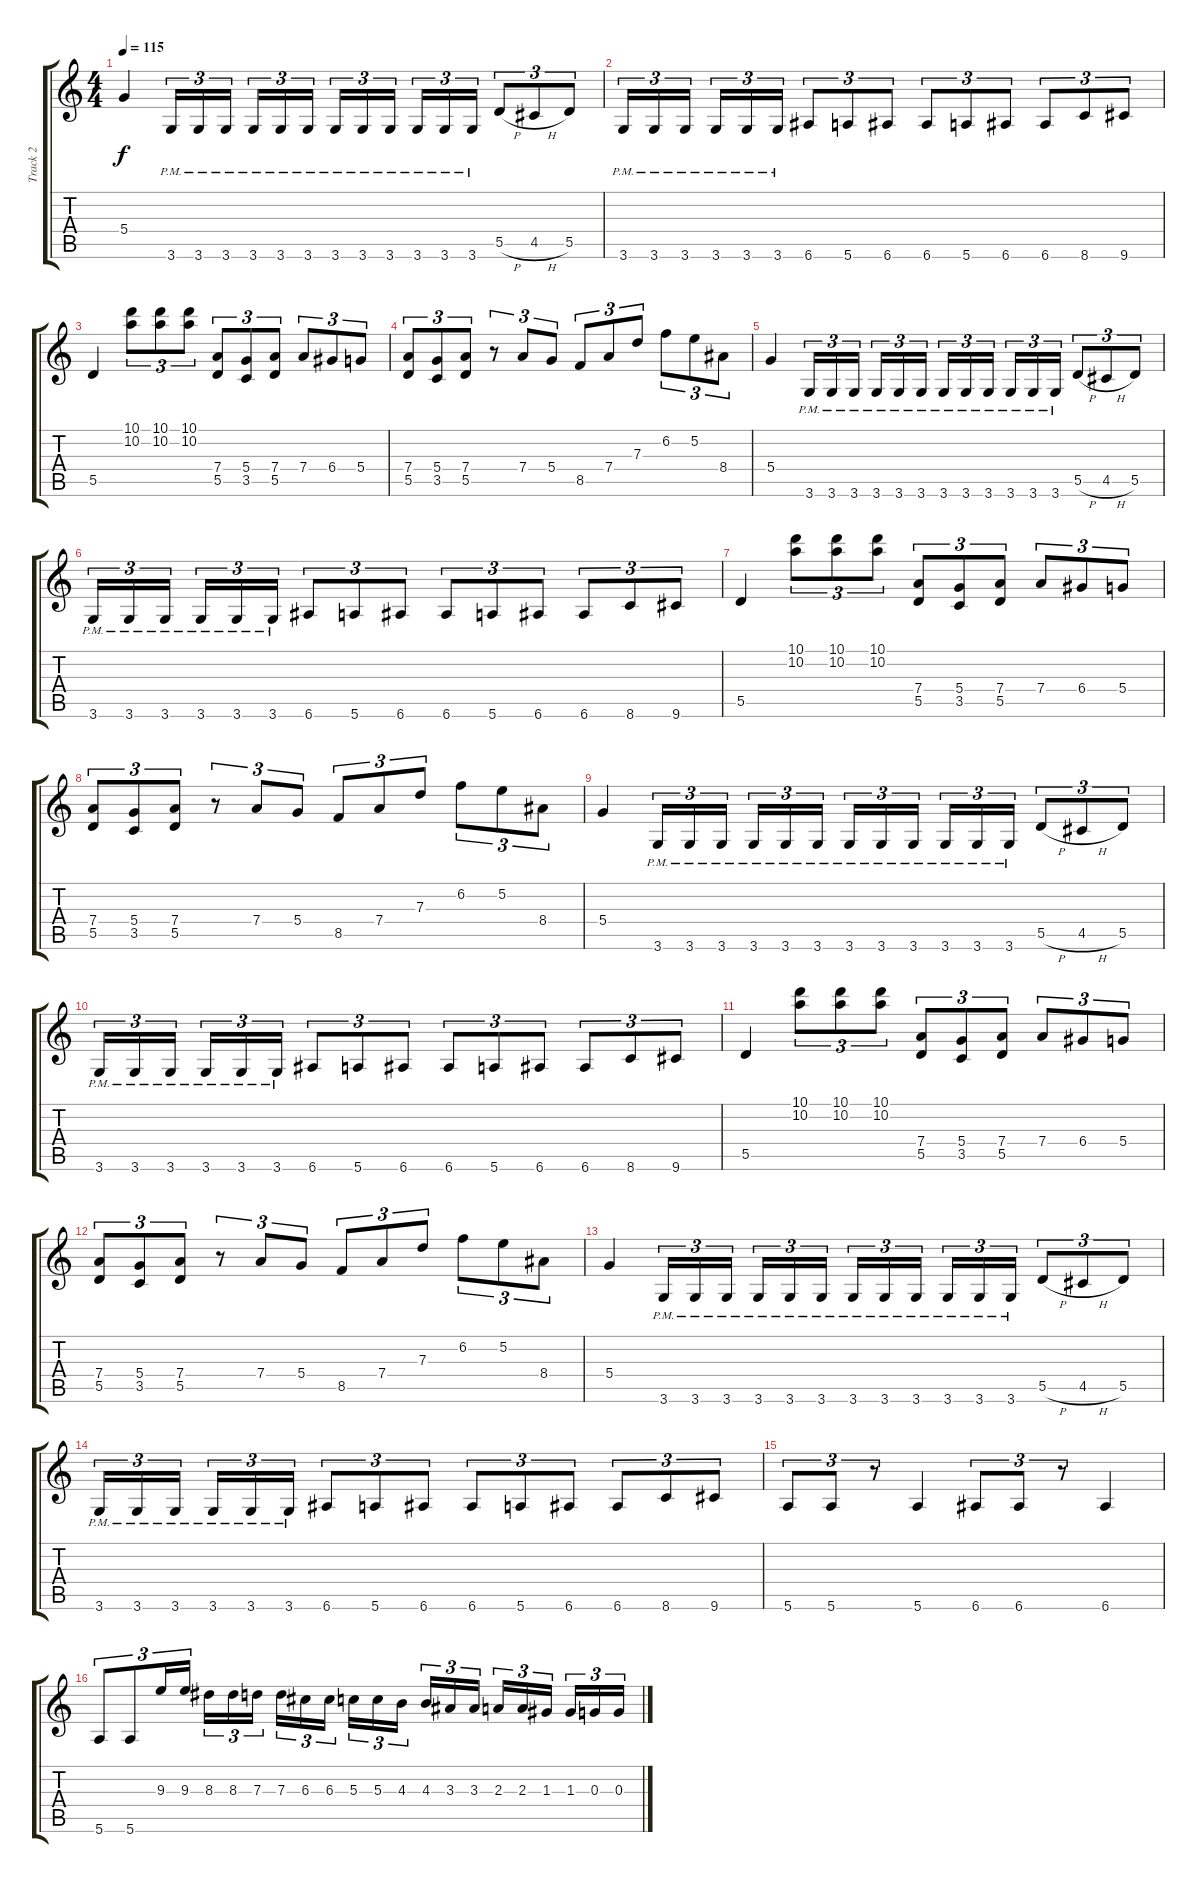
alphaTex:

\track ("Track 2" "Track 2") {instrument distortionguitar}
\staff {score tabs}
\tuning (E4 B3 G3 D3 A2 E2) {hide}
\ts (4 4)
\tempo 115
\clef g2
\ks c
5.4.4{dy f} 3.6{pm}.16{tu (3 2)} 3.6{pm}.16{tu (3 2)} 3.6{pm}.16{tu (3 2) beam splitsecondary} 3.6{pm}.16{tu (3 2)} 3.6{pm}.16{tu (3 2)} 3.6{pm}.16{tu (3 2)} 3.6{pm}.16{tu (3 2)} 3.6{pm}.16{tu (3 2)} 3.6{pm}.16{tu (3 2) beam splitsecondary} 3.6{pm}.16{tu (3 2)} 3.6{pm}.16{tu (3 2)} 3.6{pm}.16{tu (3 2)} 5.5{h}.8{tu (3 2)} 4.5{h}.8{tu (3 2)} 5.5.8{tu (3 2)} |
3.6{pm}.16{tu (3 2)} 3.6{pm}.16{tu (3 2)} 3.6{pm}.16{tu (3 2) beam splitsecondary} 3.6{pm}.16{tu (3 2)} 3.6{pm}.16{tu (3 2)} 3.6{pm}.16{tu (3 2)} 6.6.8{tu (3 2)} 5.6.8{tu (3 2)} 6.6.8{tu (3 2)} 6.6.8{tu (3 2)} 5.6.8{tu (3 2)} 6.6.8{tu (3 2)} 6.6.8{tu (3 2)} 8.6.8{tu (3 2)} 9.6.8{tu (3 2)} |
5.5.4 (10.1 10.2).8{tu (3 2)} (10.1 10.2).8{tu (3 2)} (10.1 10.2).8{tu (3 2)} (7.4 5.5).8{tu (3 2)} (5.4 3.5).8{tu (3 2)} (7.4 5.5).8{tu (3 2)} 7.4.8{tu (3 2)} 6.4.8{tu (3 2)} 5.4.8{tu (3 2)} |
(7.4 5.5).8{tu (3 2)} (5.4 3.5).8{tu (3 2)} (7.4 5.5).8{tu (3 2)} r.8{tu (3 2)} 7.4.8{tu (3 2)} 5.4.8{tu (3 2)} 8.5.8{tu (3 2)} 7.4.8{tu (3 2)} 7.3.8{tu (3 2)} 6.2.8{tu (3 2)} 5.2.8{tu (3 2)} 8.4.8{tu (3 2)} |
5.4.4 3.6{pm}.16{tu (3 2)} 3.6{pm}.16{tu (3 2)} 3.6{pm}.16{tu (3 2) beam splitsecondary} 3.6{pm}.16{tu (3 2)} 3.6{pm}.16{tu (3 2)} 3.6{pm}.16{tu (3 2)} 3.6{pm}.16{tu (3 2)} 3.6{pm}.16{tu (3 2)} 3.6{pm}.16{tu (3 2) beam splitsecondary} 3.6{pm}.16{tu (3 2)} 3.6{pm}.16{tu (3 2)} 3.6{pm}.16{tu (3 2)} 5.5{h}.8{tu (3 2)} 4.5{h}.8{tu (3 2)} 5.5.8{tu (3 2)} |
3.6{pm}.16{tu (3 2)} 3.6{pm}.16{tu (3 2)} 3.6{pm}.16{tu (3 2) beam splitsecondary} 3.6{pm}.16{tu (3 2)} 3.6{pm}.16{tu (3 2)} 3.6{pm}.16{tu (3 2)} 6.6.8{tu (3 2)} 5.6.8{tu (3 2)} 6.6.8{tu (3 2)} 6.6.8{tu (3 2)} 5.6.8{tu (3 2)} 6.6.8{tu (3 2)} 6.6.8{tu (3 2)} 8.6.8{tu (3 2)} 9.6.8{tu (3 2)} |
5.5.4 (10.1 10.2).8{tu (3 2)} (10.1 10.2).8{tu (3 2)} (10.1 10.2).8{tu (3 2)} (7.4 5.5).8{tu (3 2)} (5.4 3.5).8{tu (3 2)} (7.4 5.5).8{tu (3 2)} 7.4.8{tu (3 2)} 6.4.8{tu (3 2)} 5.4.8{tu (3 2)} |
(7.4 5.5).8{tu (3 2)} (5.4 3.5).8{tu (3 2)} (7.4 5.5).8{tu (3 2)} r.8{tu (3 2)} 7.4.8{tu (3 2)} 5.4.8{tu (3 2)} 8.5.8{tu (3 2)} 7.4.8{tu (3 2)} 7.3.8{tu (3 2)} 6.2.8{tu (3 2)} 5.2.8{tu (3 2)} 8.4.8{tu (3 2)} |
5.4.4 3.6{pm}.16{tu (3 2)} 3.6{pm}.16{tu (3 2)} 3.6{pm}.16{tu (3 2) beam splitsecondary} 3.6{pm}.16{tu (3 2)} 3.6{pm}.16{tu (3 2)} 3.6{pm}.16{tu (3 2)} 3.6{pm}.16{tu (3 2)} 3.6{pm}.16{tu (3 2)} 3.6{pm}.16{tu (3 2) beam splitsecondary} 3.6{pm}.16{tu (3 2)} 3.6{pm}.16{tu (3 2)} 3.6{pm}.16{tu (3 2)} 5.5{h}.8{tu (3 2)} 4.5{h}.8{tu (3 2)} 5.5.8{tu (3 2)} |
3.6{pm}.16{tu (3 2)} 3.6{pm}.16{tu (3 2)} 3.6{pm}.16{tu (3 2) beam splitsecondary} 3.6{pm}.16{tu (3 2)} 3.6{pm}.16{tu (3 2)} 3.6{pm}.16{tu (3 2)} 6.6.8{tu (3 2)} 5.6.8{tu (3 2)} 6.6.8{tu (3 2)} 6.6.8{tu (3 2)} 5.6.8{tu (3 2)} 6.6.8{tu (3 2)} 6.6.8{tu (3 2)} 8.6.8{tu (3 2)} 9.6.8{tu (3 2)} |
5.5.4 (10.1 10.2).8{tu (3 2)} (10.1 10.2).8{tu (3 2)} (10.1 10.2).8{tu (3 2)} (7.4 5.5).8{tu (3 2)} (5.4 3.5).8{tu (3 2)} (7.4 5.5).8{tu (3 2)} 7.4.8{tu (3 2)} 6.4.8{tu (3 2)} 5.4.8{tu (3 2)} |
(7.4 5.5).8{tu (3 2)} (5.4 3.5).8{tu (3 2)} (7.4 5.5).8{tu (3 2)} r.8{tu (3 2)} 7.4.8{tu (3 2)} 5.4.8{tu (3 2)} 8.5.8{tu (3 2)} 7.4.8{tu (3 2)} 7.3.8{tu (3 2)} 6.2.8{tu (3 2)} 5.2.8{tu (3 2)} 8.4.8{tu (3 2)} |
5.4.4 3.6{pm}.16{tu (3 2)} 3.6{pm}.16{tu (3 2)} 3.6{pm}.16{tu (3 2) beam splitsecondary} 3.6{pm}.16{tu (3 2)} 3.6{pm}.16{tu (3 2)} 3.6{pm}.16{tu (3 2)} 3.6{pm}.16{tu (3 2)} 3.6{pm}.16{tu (3 2)} 3.6{pm}.16{tu (3 2) beam splitsecondary} 3.6{pm}.16{tu (3 2)} 3.6{pm}.16{tu (3 2)} 3.6{pm}.16{tu (3 2)} 5.5{h}.8{tu (3 2)} 4.5{h}.8{tu (3 2)} 5.5.8{tu (3 2)} |
3.6{pm}.16{tu (3 2)} 3.6{pm}.16{tu (3 2)} 3.6{pm}.16{tu (3 2) beam splitsecondary} 3.6{pm}.16{tu (3 2)} 3.6{pm}.16{tu (3 2)} 3.6{pm}.16{tu (3 2)} 6.6.8{tu (3 2)} 5.6.8{tu (3 2)} 6.6.8{tu (3 2)} 6.6.8{tu (3 2)} 5.6.8{tu (3 2)} 6.6.8{tu (3 2)} 6.6.8{tu (3 2)} 8.6.8{tu (3 2)} 9.6.8{tu (3 2)} |
5.6.8{tu (3 2)} 5.6.8{tu (3 2)} r.8{tu (3 2)} 5.6.4 6.6.8{tu (3 2)} 6.6.8{tu (3 2)} r.8{tu (3 2)} 6.6.4 |
5.6.8{tu (3 2)} 5.6.8{tu (3 2)} 9.3.16{tu (3 2)} 9.3.16{tu (3 2)} 8.3.16{tu (3 2)} 8.3.16{tu (3 2)} 7.3.16{tu (3 2) beam splitsecondary} 7.3.16{tu (3 2)} 6.3.16{tu (3 2)} 6.3.16{tu (3 2)} 5.3.16{tu (3 2)} 5.3.16{tu (3 2)} 4.3.16{tu (3 2) beam splitsecondary} 4.3.16{tu (3 2)} 3.3.16{tu (3 2)} 3.3.16{tu (3 2)} 2.3.16{tu (3 2)} 2.3.16{tu (3 2)} 1.3.16{tu (3 2) beam splitsecondary} 1.3.16{tu (3 2)} 0.3.16{tu (3 2)} 0.3.16{tu (3 2)}
